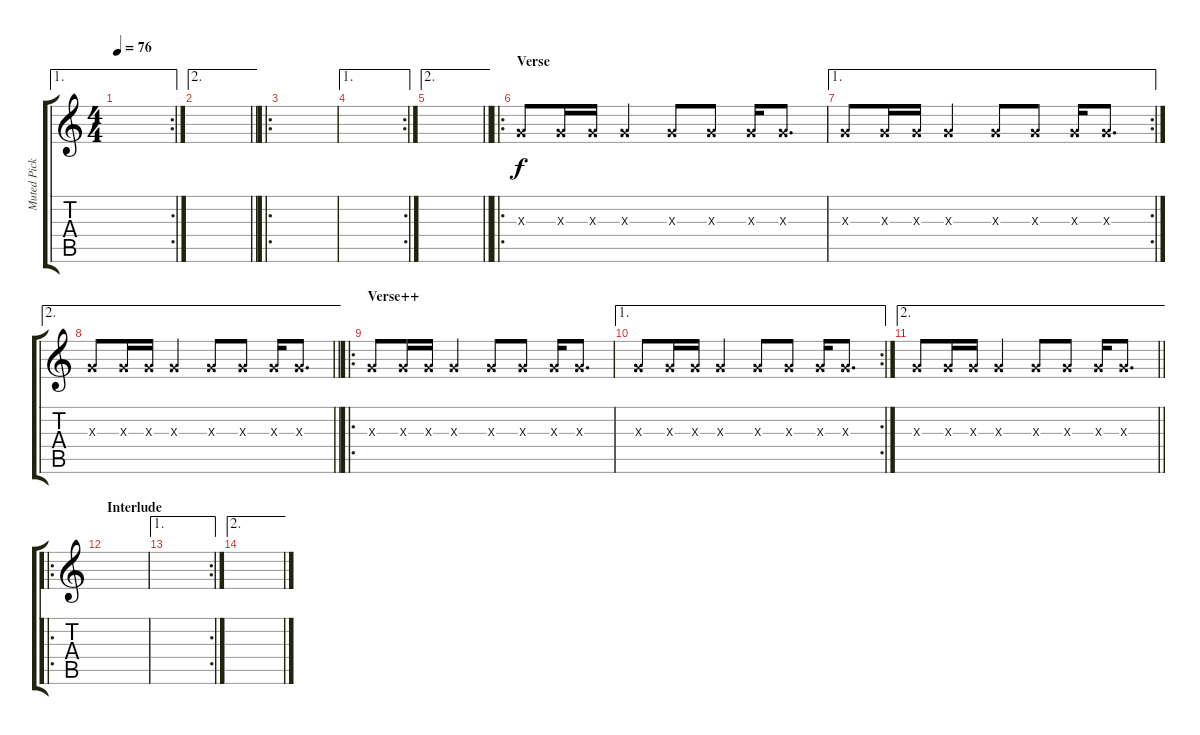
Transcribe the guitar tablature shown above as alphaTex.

\track ("Muted Picking" "Muted Pick") {instrument guitarharmonics}
\staff {score tabs}
\tuning (E4 B3 G3 D3 A2 E2) {hide}
\ae 1
\rc 2
\ts (4 4)
\tempo 76
\clef g2
\ks c
|
\ae 2
\barLineRight lightlight
|
\ro
|
\ae 1
\rc 2
|
\ae 2
\barLineRight lightlight
|
\ro
\section ("" "Verse")
0.3{x}.8 0.3{x}.16 0.3{x}.16 0.3{x}.4 0.3{x}.8 0.3{x}.8 0.3{x}.16 0.3{x}.8{d} |
\ae 1
\rc 2
0.3{x}.8 0.3{x}.16 0.3{x}.16 0.3{x}.4 0.3{x}.8 0.3{x}.8 0.3{x}.16 0.3{x}.8{d} |
\ae 2
\barLineRight lightlight
0.3{x}.8 0.3{x}.16 0.3{x}.16 0.3{x}.4 0.3{x}.8 0.3{x}.8 0.3{x}.16 0.3{x}.8{d} |
\ro
\section ("" "Verse++")
0.3{x}.8 0.3{x}.16 0.3{x}.16 0.3{x}.4 0.3{x}.8 0.3{x}.8 0.3{x}.16 0.3{x}.8{d} |
\ae 1
\rc 2
0.3{x}.8 0.3{x}.16 0.3{x}.16 0.3{x}.4 0.3{x}.8 0.3{x}.8 0.3{x}.16 0.3{x}.8{d} |
\ae 2
\barLineRight lightlight
0.3{x}.8 0.3{x}.16 0.3{x}.16 0.3{x}.4 0.3{x}.8 0.3{x}.8 0.3{x}.16 0.3{x}.8{d} |
\ro
\section ("" "Interlude")
|
\ae 1
\rc 2
|
\ae 2
